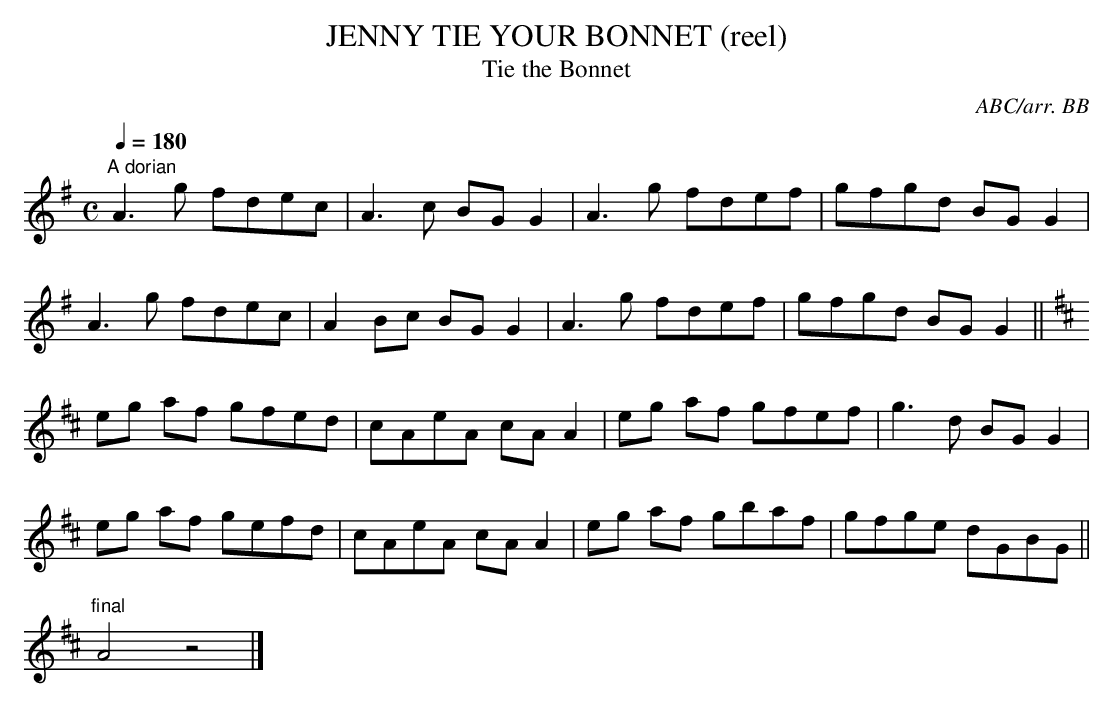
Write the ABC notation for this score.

X:1
T:JENNY TIE YOUR BONNET (reel)
T:Tie the Bonnet
C:ABC/arr. BB
in my version because that's the way the tune is usually
played today. You can hear the CRE version by removing the
Q:1/4=180
M:C
L:1/8
K:G
"A dorian"
A3g fdec|A3c BGG2|A3g fdef|gfgd BGG2|
A3g fdec|A2Bc BGG2|A3g fdef|gfgd BGG2||
K:D
eg af gfed|cAeA cAA2|eg af gfef|g3d BGG2|
eg af gefd|cAeA cAA2|eg af gbaf|gfge dGBG||
"final"A4z4|]
